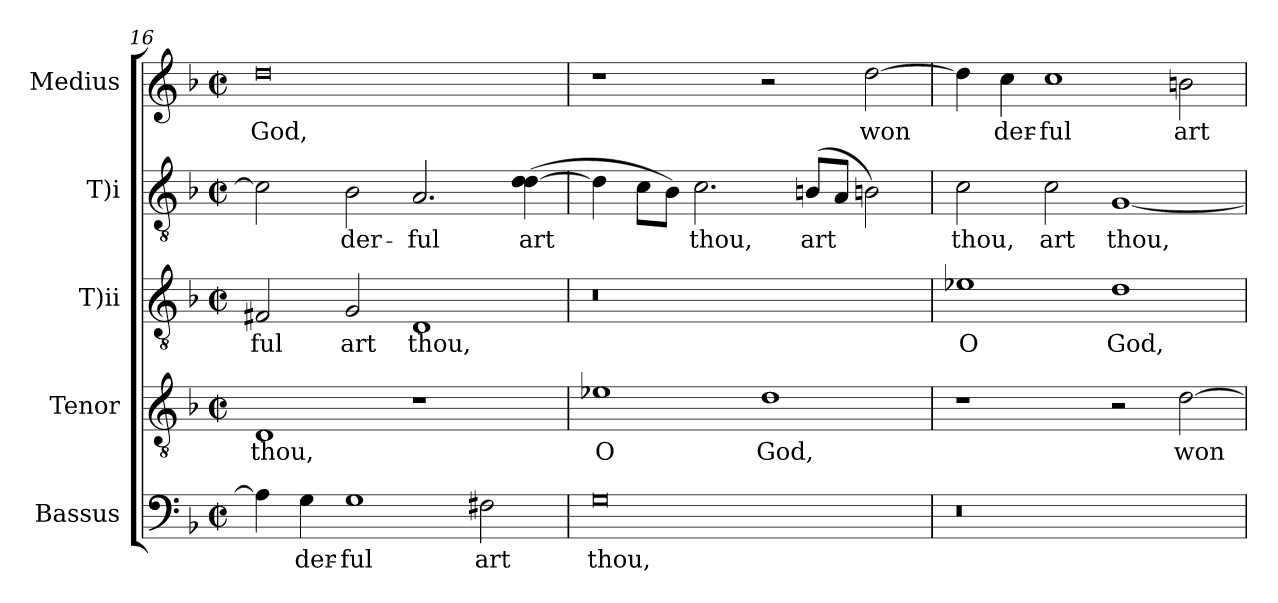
**kern	**text	**kern	**text	**kern	**text	**kern	**text	**kern	**text
*part5	*part5	*part4	*part4	*part3	*part3	*part2	*part2	*part1	*part1
*staff5	*staff5	*staff4	*staff4	*staff3	*staff3	*staff2	*staff2	*staff1	*staff1
*I"Bassus	*	*I"Tenor	*	*I"T)ii	*	*I"T)i	*	*I"Medius	*
*I'B	*	*	*	*I'T)ii	*	*I'T)i	*	*I'M	*
*clefF4	*	*clefGv2	*	*clefGv2	*	*clefGv2	*	*clefG2	*
*k[b-]	*	*k[b-]	*	*k[b-]	*	*k[b-]	*	*k[b-]	*
*F:	*	*F:	*	*F:	*	*F:	*	*F:	*
*M2/2	*	*M2/2	*	*M2/2	*	*M2/2	*	*M2/2	*
*met(c|)	*	*met(c|)	*	*met(c|)	*	*met(c|)	*	*met(c|)	*
=16	=16	=16	=16	=16	=16	=16	=16	=16	=16
!	!LO:LY:b:cj	!	!LO:LY:b:cj	!	!LO:LY:b:cj	!	!LO:LY:b:rj	!	!LO:LY:b:cj
4A\]	--	1D	thou,	2F#X/	-ful	2c\]	--	0dd	God,
!	!LO:LY:b:cj	!	!	!	!	!	!	!	!
4G\	-der-	.	.	.	.	.	.	.	.
!	!LO:LY:b:cj	!	!	!	!LO:LY:b:cj	!	!LO:LY:b:rj	!	!
1G	-ful	.	.	2G/	art	2B-\	-der-	.	.
!	!	!	!	!	!LO:LY:b:cj	!	!LO:LY:b:rj	!	!
.	.	1r	.	1D	thou,	2.A/	-ful	.	.
!	!LO:LY:b:cj	!	!	!	!	!	!	!	!
2F#X\	art	.	.	.	.	.	.	.	.
!	!	!	!	!	!	!	!LO:LY:b:rj	!	!
.	.	.	.	.	.	(>4d\ [>4d\	art	.	.
!!LO:PB:g=z
=17	=17	=17	=17	=17	=17	=17	=17	=17	=17
!	!LO:LY:b:cj	!	!LO:LY:b:cj	!	!	!	!LO:LY:b:rj	!	!
0G	thou,	1e-X	O	0r	.	4d\]	.	1r	.
!	!	!	!	!	!	!	!LO:LY:b:rj	!	!
.	.	.	.	.	.	8c\L	.	.	.
!	!	!	!	!	!	!	!LO:LY:b:rj	!	!
.	.	.	.	.	.	8B-\J)	.	.	.
!	!	!	!	!	!	!	!LO:LY:b:rj	!	!
.	.	.	.	.	.	2.c\	thou,	.	.
!	!	!	!LO:LY:b:cj	!	!	!	!	!	!
.	.	1d	God,	.	.	.	.	2r	.
!	!	!	!	!	!	!	!LO:LY:b:rj	!	!
.	.	.	.	.	.	(>8Bn/L	art	.	.
!	!	!	!	!	!	!	!LO:LY:b:rj	!	!
.	.	.	.	.	.	8A/J	.	.	.
!	!	!	!	!	!	!	!LO:LY:b:rj	!	!LO:LY:b:cj
.	.	.	.	.	.	2Bn\)	.	[>2dd\	won-
=18	=18	=18	=18	=18	=18	=18	=18	=18	=18
!	!	!	!	!	!LO:LY:b:cj	!	!LO:LY:b:rj	!	!LO:LY:b:cj
0r	.	1r	.	1e-X	O	2c\	thou,	4dd\]	--
!	!	!	!	!	!	!	!	!	!LO:LY:b:cj
.	.	.	.	.	.	.	.	4cc\	-der-
!	!	!	!	!	!	!	!LO:LY:b:rj	!	!LO:LY:b:cj
.	.	.	.	.	.	2c\	art	1cc	-ful
!	!	!	!	!	!LO:LY:b:cj	!	!LO:LY:b:rj	!	!
.	.	2r	.	1d	God,	[<1G	thou,	.	.
!	!	!	!LO:LY:b:cj	!	!	!	!	!	!LO:LY:b:cj
.	.	[>2d\	won-	.	.	.	.	2bn\	art
=	=	=	=	=	=	=	=	=	=
*-	*-	*-	*-	*-	*-	*-	*-	*-	*-
